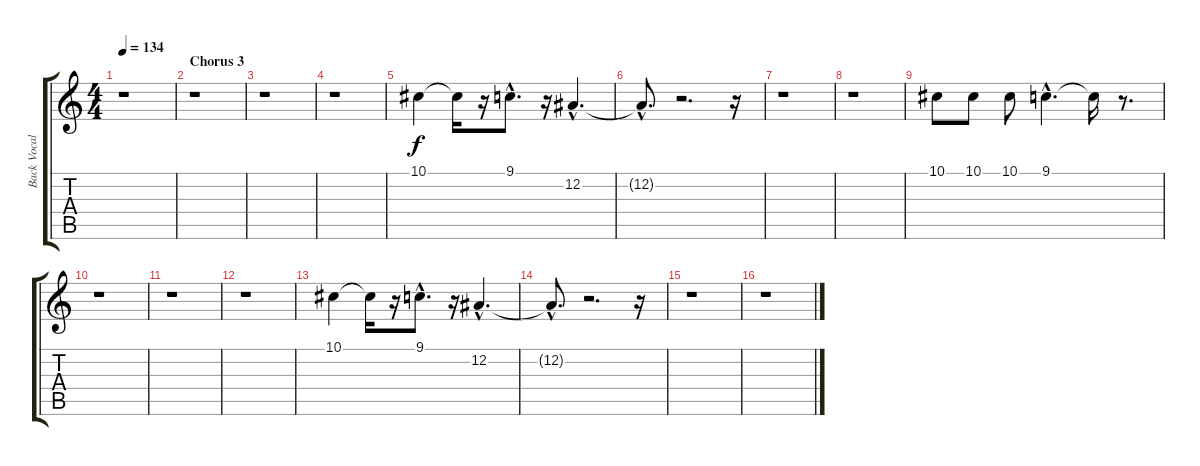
\track ("Back Vocal" "Back Vocal") {instrument cello}
\staff {score tabs}
\tuning (Eb4 Bb3 Gb3 Db3 Ab2 Eb2) {hide}
\ts (4 4)
\tempo 134
\clef g2
\ks c
r.1{dy f} |
\section ("" "Chorus 3")
r.1 |
r.1 |
r.1 |
10.1.4 10.1{t}.16 r.16 9.1{hac}.8{d} r.16 12.2{hac}.4{d} |
12.2{hac t}.8{d} r.2{d} r.16 |
r.1 |
r.1 |
10.1.8 10.1.8 10.1.8 9.1{hac}.4{d} 9.1{t}.16 r.8{d} |
r.1 |
r.1 |
r.1 |
10.1.4 10.1{t}.16 r.16 9.1{hac}.8{d} r.16 12.2{hac}.4{d} |
12.2{hac t}.8{d} r.2{d} r.16 |
r.1 |
r.1
